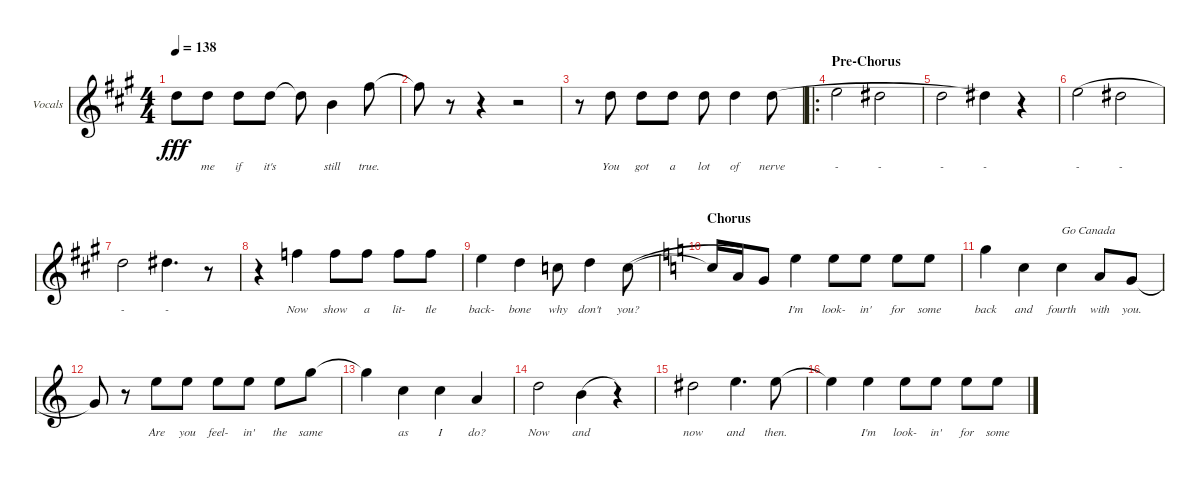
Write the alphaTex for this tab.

\defaultSystemsLayout 4
\bracketExtendMode groupsimilarinstruments
\firstSystemTrackNameOrientation horizontal
\otherSystemsTrackNameOrientation horizontal
\track ("Vocals" "Vocals") {instrument distortionguitar}
\staff {score}
\tuning (E4 B3 G3 D3 A2 E2)
\ts (4 4)
\tempo 138
\clef g2
\scale
0.333333
\ks a
3.2{t}.8{lyrics (0 "") lyrics (1 "") lyrics (2 "") lyrics (3 "") lyrics (4 "") dy fff} 3.2.8{lyrics (0 "me") lyrics (1 "") lyrics (2 "") lyrics (3 "") lyrics (4 "")} 3.2.8{lyrics (0 "if") lyrics (1 "") lyrics (2 "") lyrics (3 "") lyrics (4 "")} 3.2.8{lyrics (0 "it's") lyrics (1 "") lyrics (2 "") lyrics (3 "") lyrics (4 "")} 3.2{t}.8{lyrics (0 "") lyrics (1 "") lyrics (2 "") lyrics (3 "") lyrics (4 "")} 0.2.4{lyrics (0 "still") lyrics (1 "") lyrics (2 "") lyrics (3 "") lyrics (4 "")} 2.1.8{lyrics (0 "true.") lyrics (1 "") lyrics (2 "") lyrics (3 "") lyrics (4 "")} |
\scale
0.333333 2.1{t}.8{lyrics (0 "") lyrics (1 "") lyrics (2 "") lyrics (3 "") lyrics (4 "")} r.8 r.4 r.2 |
\scale
0.333333 r.8 3.2.8{lyrics (0 "You") lyrics (1 "") lyrics (2 "") lyrics (3 "") lyrics (4 "")} 3.2.8{lyrics (0 "got") lyrics (1 "") lyrics (2 "") lyrics (3 "") lyrics (4 "")} 3.2.8{lyrics (0 "a") lyrics (1 "") lyrics (2 "") lyrics (3 "") lyrics (4 "")} 3.2.8{lyrics (0 "lot") lyrics (1 "") lyrics (2 "") lyrics (3 "") lyrics (4 "")} 3.2.4{lyrics (0 "of") lyrics (1 "") lyrics (2 "") lyrics (3 "") lyrics (4 "")} 3.2.8{lyrics (0 "nerve") lyrics (1 "") lyrics (2 "") lyrics (3 "") lyrics (4 "") legatoorigin} |
\ro
\section ("" "Pre-Chorus")
\scale
0.333333 0.1.2{lyrics (0 "-") lyrics (1 "") lyrics (2 "") lyrics (3 "") lyrics (4 "") legatoorigin} 4.2.2{lyrics (0 "-") lyrics (1 "") lyrics (2 "") lyrics (3 "") lyrics (4 "") legatoorigin} |
\scale
0.333333 3.2.2{lyrics (0 "-") lyrics (1 "") lyrics (2 "") lyrics (3 "") lyrics (4 "") legatoorigin} 4.2.4{lyrics (0 "-") lyrics (1 "") lyrics (2 "") lyrics (3 "") lyrics (4 "")} r.4 |
\scale
0.333333 0.1.2{lyrics (0 "-") lyrics (1 "") lyrics (2 "") lyrics (3 "") lyrics (4 "") legatoorigin} 4.2.2{lyrics (0 "-") lyrics (1 "") lyrics (2 "") lyrics (3 "") lyrics (4 "") legatoorigin} |
\scale
0.333333 3.2.2{lyrics (0 "-") lyrics (1 "") lyrics (2 "") lyrics (3 "") lyrics (4 "") legatoorigin} 4.2.4{d lyrics (0 "-") lyrics (1 "") lyrics (2 "") lyrics (3 "") lyrics (4 "") legatoorigin} r.8 |
\scale
0.259414 r.4 1.1.4{lyrics (0 "Now") lyrics (1 "") lyrics (2 "") lyrics (3 "") lyrics (4 "")} 1.1.8{lyrics (0 "show") lyrics (1 "") lyrics (2 "") lyrics (3 "") lyrics (4 "")} 1.1.8{lyrics (0 "a") lyrics (1 "") lyrics (2 "") lyrics (3 "") lyrics (4 "")} 1.1.8{lyrics (0 "lit-") lyrics (1 "") lyrics (2 "") lyrics (3 "") lyrics (4 "")} 1.1.8{lyrics (0 "tle") lyrics (1 "") lyrics (2 "") lyrics (3 "") lyrics (4 "")} |
\scale
0.259414 0.1.4{lyrics (0 "back-") lyrics (1 "") lyrics (2 "") lyrics (3 "") lyrics (4 "")} 3.2.4{lyrics (0 "bone") lyrics (1 "") lyrics (2 "") lyrics (3 "") lyrics (4 "")} 1.2.8{lyrics (0 "why") lyrics (1 "") lyrics (2 "") lyrics (3 "") lyrics (4 "")} 3.2.4{lyrics (0 "don't") lyrics (1 "") lyrics (2 "") lyrics (3 "") lyrics (4 "")} 1.2.8{lyrics (0 "you?") lyrics (1 "") lyrics (2 "") lyrics (3 "") lyrics (4 "") legatoorigin} |
\section ("" "Chorus")
\scale
0.481172
\ks c
1.2{t}.16{lyrics (0 "") lyrics (1 "") lyrics (2 "") lyrics (3 "") lyrics (4 "") legatoorigin} 2.3.16{lyrics (0 "") lyrics (1 "") lyrics (2 "") lyrics (3 "") lyrics (4 "")} 0.3.8{lyrics (0 "") lyrics (1 "") lyrics (2 "") lyrics (3 "") lyrics (4 "")} 0.1.4{lyrics (0 "I'm") lyrics (1 "") lyrics (2 "") lyrics (3 "") lyrics (4 "")} 0.1.8{lyrics (0 "look-") lyrics (1 "") lyrics (2 "") lyrics (3 "") lyrics (4 "")} 0.1.8{lyrics (0 "in'") lyrics (1 "") lyrics (2 "") lyrics (3 "") lyrics (4 "")} 0.1.8{lyrics (0 "for") lyrics (1 "") lyrics (2 "") lyrics (3 "") lyrics (4 "")} 0.1.8{lyrics (0 "some") lyrics (1 "") lyrics (2 "") lyrics (3 "") lyrics (4 "")} |
\scale
0.333333 3.1.4{lyrics (0 "back") lyrics (1 "") lyrics (2 "") lyrics (3 "") lyrics (4 "")} 1.2.4{lyrics (0 "and") lyrics (1 "") lyrics (2 "") lyrics (3 "") lyrics (4 "")} 1.2.4{txt "Go Canada" lyrics (0 "fourth") lyrics (1 "") lyrics (2 "") lyrics (3 "") lyrics (4 "")} 2.3.8{lyrics (0 "with") lyrics (1 "") lyrics (2 "") lyrics (3 "") lyrics (4 "")} 0.3.8{lyrics (0 "you.") lyrics (1 "") lyrics (2 "") lyrics (3 "") lyrics (4 "")} |
\scale
0.333333 0.3{t}.8{lyrics (0 "") lyrics (1 "") lyrics (2 "") lyrics (3 "") lyrics (4 "")} r.8 0.1.8{lyrics (0 "Are") lyrics (1 "") lyrics (2 "") lyrics (3 "") lyrics (4 "")} 0.1.8{lyrics (0 "you") lyrics (1 "") lyrics (2 "") lyrics (3 "") lyrics (4 "")} 0.1.8{lyrics (0 "feel-") lyrics (1 "") lyrics (2 "") lyrics (3 "") lyrics (4 "")} 0.1.8{lyrics (0 "in'") lyrics (1 "") lyrics (2 "") lyrics (3 "") lyrics (4 "")} 0.1.8{lyrics (0 "the") lyrics (1 "") lyrics (2 "") lyrics (3 "") lyrics (4 "")} 3.1.8{lyrics (0 "same") lyrics (1 "") lyrics (2 "") lyrics (3 "") lyrics (4 "")} |
\scale
0.333333 3.1{t}.4{lyrics (0 "") lyrics (1 "") lyrics (2 "") lyrics (3 "") lyrics (4 "")} 1.2.4{lyrics (0 "as") lyrics (1 "") lyrics (2 "") lyrics (3 "") lyrics (4 "")} 1.2.4{lyrics (0 "I") lyrics (1 "") lyrics (2 "") lyrics (3 "") lyrics (4 "")} 2.3.4{lyrics (0 "do?") lyrics (1 "") lyrics (2 "") lyrics (3 "") lyrics (4 "")} |
\scale
0.333333 3.2.2{lyrics (0 "Now") lyrics (1 "") lyrics (2 "") lyrics (3 "") lyrics (4 "")} 0.2.4{lyrics (0 "and") lyrics (1 "") lyrics (2 "") lyrics (3 "") lyrics (4 "") legatoorigin} r.4 |
\scale
0.333333 4.2.2{lyrics (0 "now") lyrics (1 "") lyrics (2 "") lyrics (3 "") lyrics (4 "")} 0.1.4{d lyrics (0 "and") lyrics (1 "") lyrics (2 "") lyrics (3 "") lyrics (4 "")} 0.1.8{lyrics (0 "then.") lyrics (1 "") lyrics (2 "") lyrics (3 "") lyrics (4 "")} |
\scale
0.333333 0.1{t}.4{lyrics (0 "") lyrics (1 "") lyrics (2 "") lyrics (3 "") lyrics (4 "")} 0.1.4{lyrics (0 "I'm") lyrics (1 "") lyrics (2 "") lyrics (3 "") lyrics (4 "")} 0.1.8{lyrics (0 "look-") lyrics (1 "") lyrics (2 "") lyrics (3 "") lyrics (4 "")} 0.1.8{lyrics (0 "in'") lyrics (1 "") lyrics (2 "") lyrics (3 "") lyrics (4 "")} 0.1.8{lyrics (0 "for") lyrics (1 "") lyrics (2 "") lyrics (3 "") lyrics (4 "")} 0.1.8{lyrics (0 "some") lyrics (1 "") lyrics (2 "") lyrics (3 "") lyrics (4 "")}
